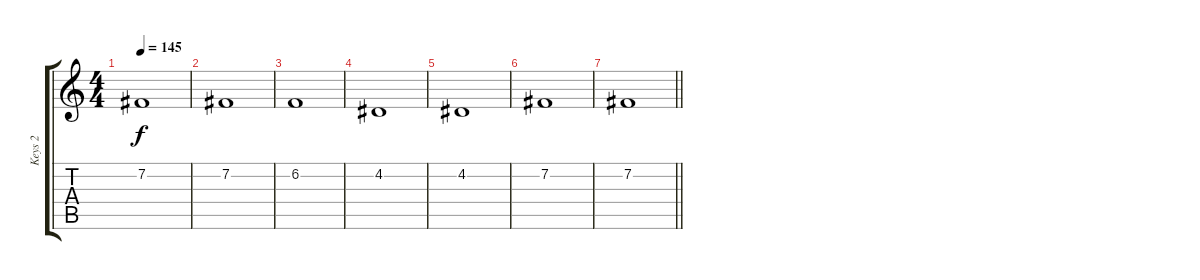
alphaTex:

\track ("Keys 2" "Keys 2") {instrument pad3polysynth}
\staff {score tabs}
\tuning (E4 B3 G3 D3 A2 E2) {hide}
\ts (4 4)
\tempo 145
\clef g2
\ks c
7.2.1{dy f} |
7.2.1 |
6.2.1 |
4.2.1 |
4.2.1 |
7.2.1 |
\barLineRight lightlight
7.2.1
